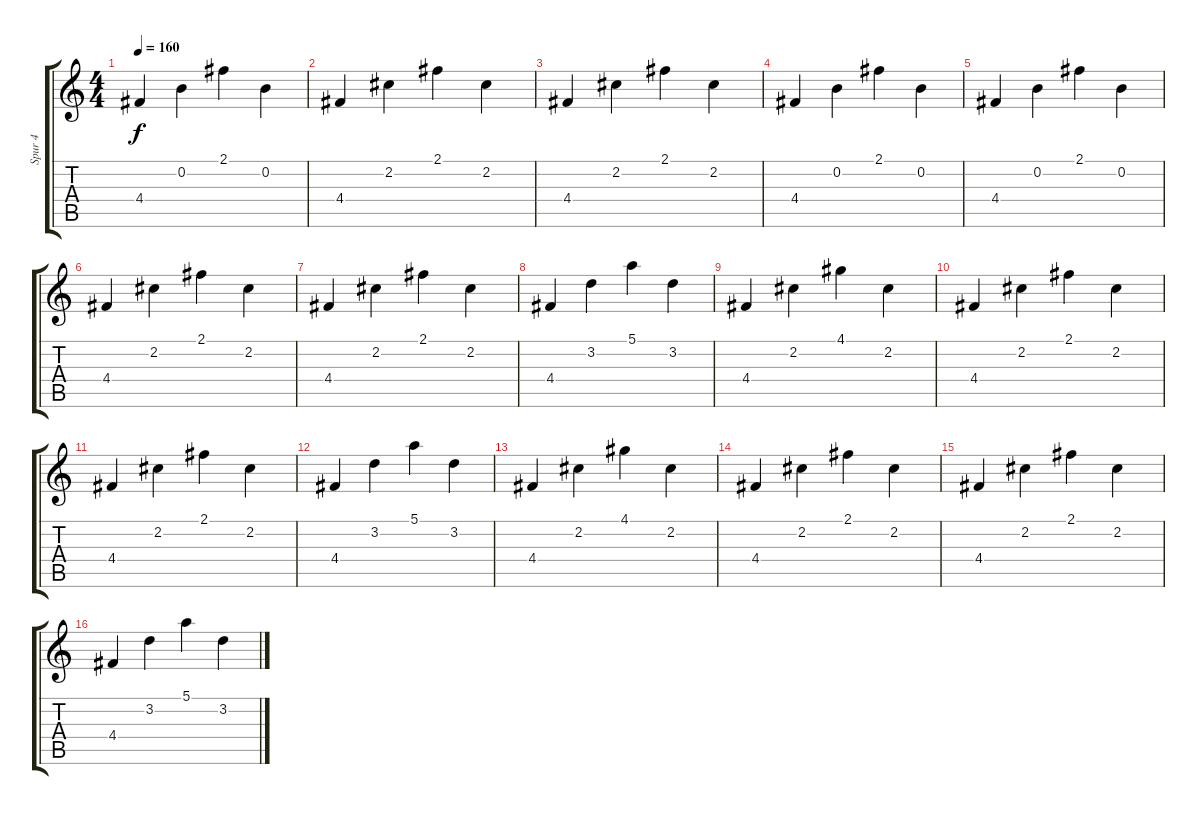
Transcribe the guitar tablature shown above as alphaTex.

\track ("Spur 4" "Spur 4") {instrument electricguitarclean}
\staff {score tabs}
\tuning (E4 B3 G3 D3 A2 E2) {hide}
\ts (4 4)
\tempo 160
\clef g2
\ks c
4.4.4{dy f} 0.2.4 2.1.4 0.2.4 |
4.4.4 2.2.4 2.1.4 2.2.4 |
4.4.4 2.2.4 2.1.4 2.2.4 |
4.4.4 0.2.4 2.1.4 0.2.4 |
4.4.4 0.2.4 2.1.4 0.2.4 |
4.4.4 2.2.4 2.1.4 2.2.4 |
4.4.4 2.2.4 2.1.4 2.2.4 |
4.4.4 3.2.4 5.1.4 3.2.4 |
4.4.4 2.2.4 4.1.4 2.2.4 |
4.4.4 2.2.4 2.1.4 2.2.4 |
4.4.4 2.2.4 2.1.4 2.2.4 |
4.4.4 3.2.4 5.1.4 3.2.4 |
4.4.4 2.2.4 4.1.4 2.2.4 |
4.4.4 2.2.4 2.1.4 2.2.4 |
4.4.4 2.2.4 2.1.4 2.2.4 |
4.4.4 3.2.4 5.1.4 3.2.4
